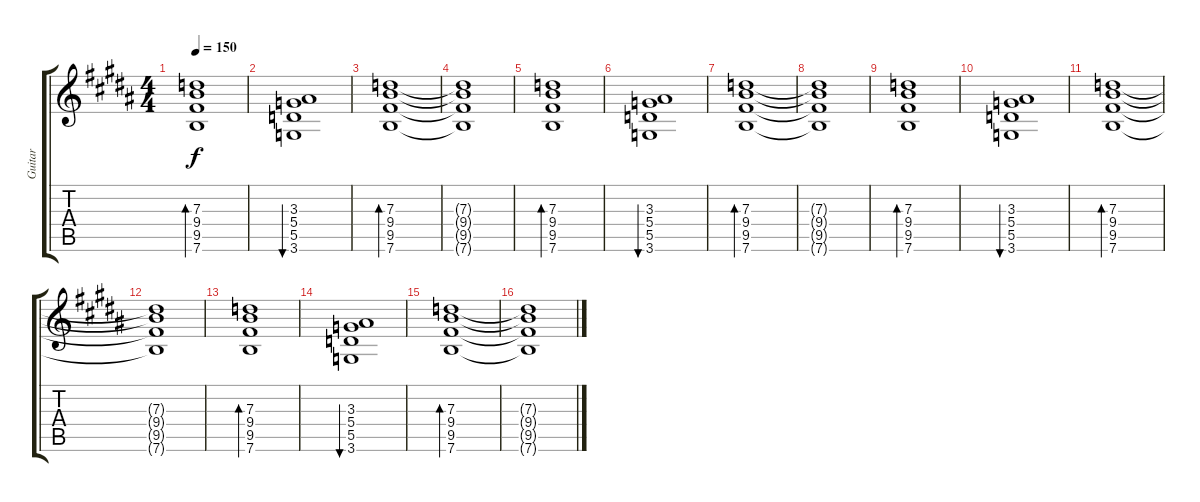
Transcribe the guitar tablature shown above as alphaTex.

\track ("Guitar" "Guitar") {instrument distortionguitar}
\staff {score tabs}
\tuning (E4 B3 G3 D3 A2 E2) {hide}
\ts (4 4)
\tempo 150
\clef g2
\ks b
(7.3 9.4 9.5 7.6).1{bd 120 dy f} |
(3.3 5.4 5.5 3.6).1{bu 120} |
(7.3 9.4 9.5 7.6).1{bd 120} |
(7.3{t} 9.4{t} 9.5{t} 7.6{t}).1 |
(7.3 9.4 9.5 7.6).1{bd 120} |
(3.3 5.4 5.5 3.6).1{bu 120} |
(7.3 9.4 9.5 7.6).1{bd 120} |
(7.3{t} 9.4{t} 9.5{t} 7.6{t}).1 |
(7.3 9.4 9.5 7.6).1{bd 120} |
(3.3 5.4 5.5 3.6).1{bu 120} |
(7.3 9.4 9.5 7.6).1{bd 120} |
(7.3{t} 9.4{t} 9.5{t} 7.6{t}).1 |
(7.3 9.4 9.5 7.6).1{bd 120} |
(3.3 5.4 5.5 3.6).1{bu 120} |
(7.3 9.4 9.5 7.6).1{bd 120} |
(7.3{t} 9.4{t} 9.5{t} 7.6{t}).1
